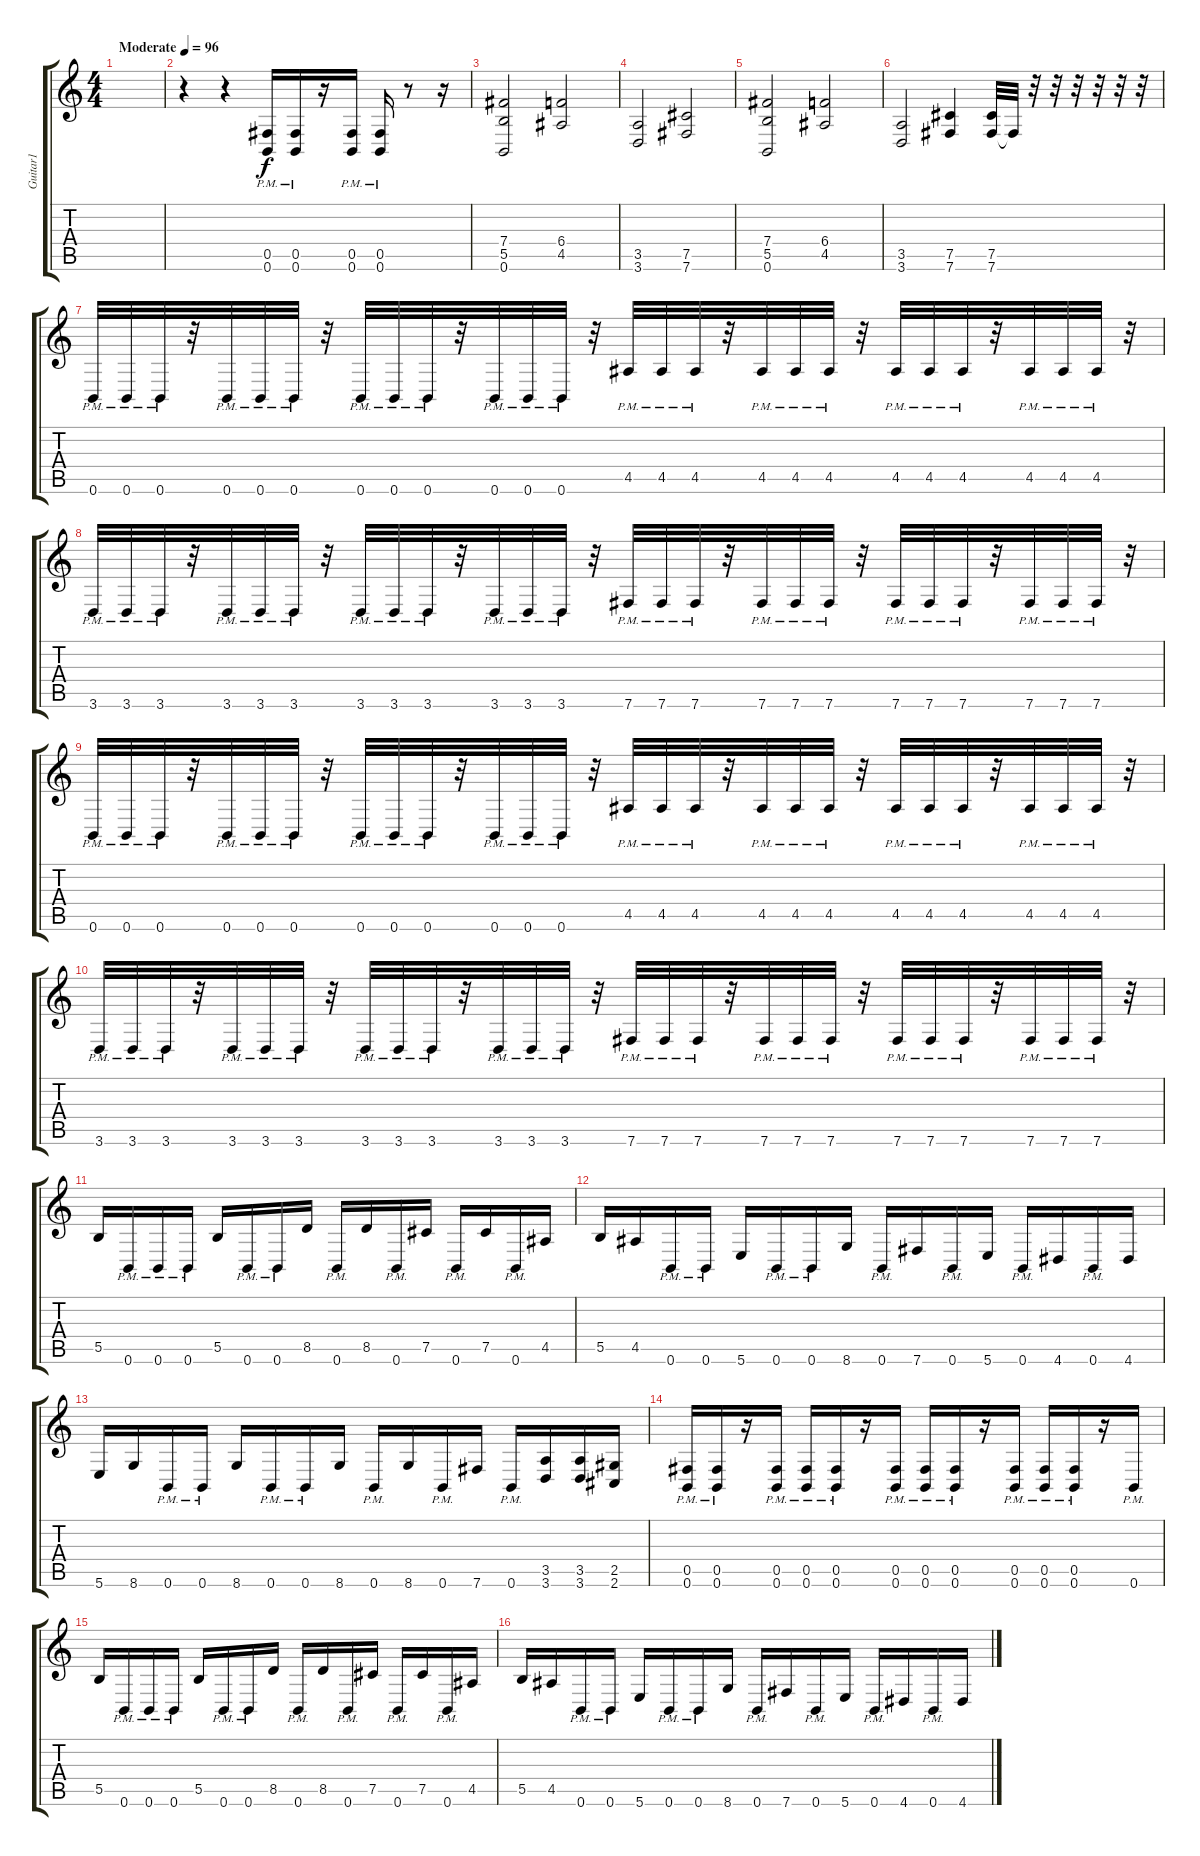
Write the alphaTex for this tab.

\track ("Guitar1" "Guitar1") {instrument distortionguitar}
\staff {score tabs}
\tuning (Db4 Ab3 E3 B2 Gb2 B1) {hide}
\ts (4 4)
\tempo (96 "Moderate")
\clef g2
\ks c
|
r.4 r.4 (0.5{pm} 0.6{pm}).16 (0.5{pm} 0.6{pm}).16 r.16 (0.5{pm} 0.6{pm}).16 (0.5{pm} 0.6{pm}).16 r.8 r.16 |
(7.4 5.5 0.6).2 (6.4 4.5).2 |
(3.5 3.6).2 (7.5 7.6).2 |
(7.4 5.5 0.6).2 (6.4 4.5).2 |
(3.5 3.6).2 (7.5 7.6).4 (7.5 7.6).32 7.6{t}.32 r.32 r.32 r.32 r.32 r.32 r.32 |
0.6{pm}.32 0.6{pm}.32 0.6{pm}.32 r.32 0.6{pm}.32 0.6{pm}.32 0.6{pm}.32 r.32 0.6{pm}.32 0.6{pm}.32 0.6{pm}.32 r.32 0.6{pm}.32 0.6{pm}.32 0.6{pm}.32 r.32 4.5{pm}.32 4.5{pm}.32 4.5{pm}.32 r.32 4.5{pm}.32 4.5{pm}.32 4.5{pm}.32 r.32 4.5{pm}.32 4.5{pm}.32 4.5{pm}.32 r.32 4.5{pm}.32 4.5{pm}.32 4.5{pm}.32 r.32 |
3.6{pm}.32 3.6{pm}.32 3.6{pm}.32 r.32 3.6{pm}.32 3.6{pm}.32 3.6{pm}.32 r.32 3.6{pm}.32 3.6{pm}.32 3.6{pm}.32 r.32 3.6{pm}.32 3.6{pm}.32 3.6{pm}.32 r.32 7.6{pm}.32 7.6{pm}.32 7.6{pm}.32 r.32 7.6{pm}.32 7.6{pm}.32 7.6{pm}.32 r.32 7.6{pm}.32 7.6{pm}.32 7.6{pm}.32 r.32 7.6{pm}.32 7.6{pm}.32 7.6{pm}.32 r.32 |
0.6{pm}.32 0.6{pm}.32 0.6{pm}.32 r.32 0.6{pm}.32 0.6{pm}.32 0.6{pm}.32 r.32 0.6{pm}.32 0.6{pm}.32 0.6{pm}.32 r.32 0.6{pm}.32 0.6{pm}.32 0.6{pm}.32 r.32 4.5{pm}.32 4.5{pm}.32 4.5{pm}.32 r.32 4.5{pm}.32 4.5{pm}.32 4.5{pm}.32 r.32 4.5{pm}.32 4.5{pm}.32 4.5{pm}.32 r.32 4.5{pm}.32 4.5{pm}.32 4.5{pm}.32 r.32 |
3.6{pm}.32 3.6{pm}.32 3.6{pm}.32 r.32 3.6{pm}.32 3.6{pm}.32 3.6{pm}.32 r.32 3.6{pm}.32 3.6{pm}.32 3.6{pm}.32 r.32 3.6{pm}.32 3.6{pm}.32 3.6{pm}.32 r.32 7.6{pm}.32 7.6{pm}.32 7.6{pm}.32 r.32 7.6{pm}.32 7.6{pm}.32 7.6{pm}.32 r.32 7.6{pm}.32 7.6{pm}.32 7.6{pm}.32 r.32 7.6{pm}.32 7.6{pm}.32 7.6{pm}.32 r.32 |
5.5.16 0.6{pm}.16 0.6{pm}.16 0.6{pm}.16 5.5.16 0.6{pm}.16 0.6{pm}.16 8.5.16 0.6{pm}.16 8.5.16 0.6{pm}.16 7.5.16 0.6{pm}.16 7.5.16 0.6{pm}.16 4.5.16 |
5.5.16 4.5.16 0.6{pm}.16 0.6{pm}.16 5.6.16 0.6{pm}.16 0.6{pm}.16 8.6.16 0.6{pm}.16 7.6.16 0.6{pm}.16 5.6.16 0.6{pm}.16 4.6.16 0.6{pm}.16 4.6.16 |
5.6.16 8.6.16 0.6{pm}.16 0.6{pm}.16 8.6.16 0.6{pm}.16 0.6{pm}.16 8.6.16 0.6{pm}.16 8.6.16 0.6{pm}.16 7.6.16 0.6{pm}.16 (3.5 3.6).16 (3.5 3.6).16 (2.5 2.6).16 |
(0.5{pm} 0.6{pm}).16 (0.5{pm} 0.6{pm}).16 r.16 (0.5{pm} 0.6{pm}).16 (0.5{pm} 0.6{pm}).16 (0.5{pm} 0.6{pm}).16 r.16 (0.5{pm} 0.6{pm}).16 (0.5{pm} 0.6{pm}).16 (0.5{pm} 0.6{pm}).16 r.16 (0.5{pm} 0.6{pm}).16 (0.5{pm} 0.6{pm}).16 (0.5{pm} 0.6{pm}).16 r.16 0.6{pm}.16 |
5.5.16 0.6{pm}.16 0.6{pm}.16 0.6{pm}.16 5.5.16 0.6{pm}.16 0.6{pm}.16 8.5.16 0.6{pm}.16 8.5.16 0.6{pm}.16 7.5.16 0.6{pm}.16 7.5.16 0.6{pm}.16 4.5.16 |
5.5.16 4.5.16 0.6{pm}.16 0.6{pm}.16 5.6.16 0.6{pm}.16 0.6{pm}.16 8.6.16 0.6{pm}.16 7.6.16 0.6{pm}.16 5.6.16 0.6{pm}.16 4.6.16 0.6{pm}.16 4.6.16
